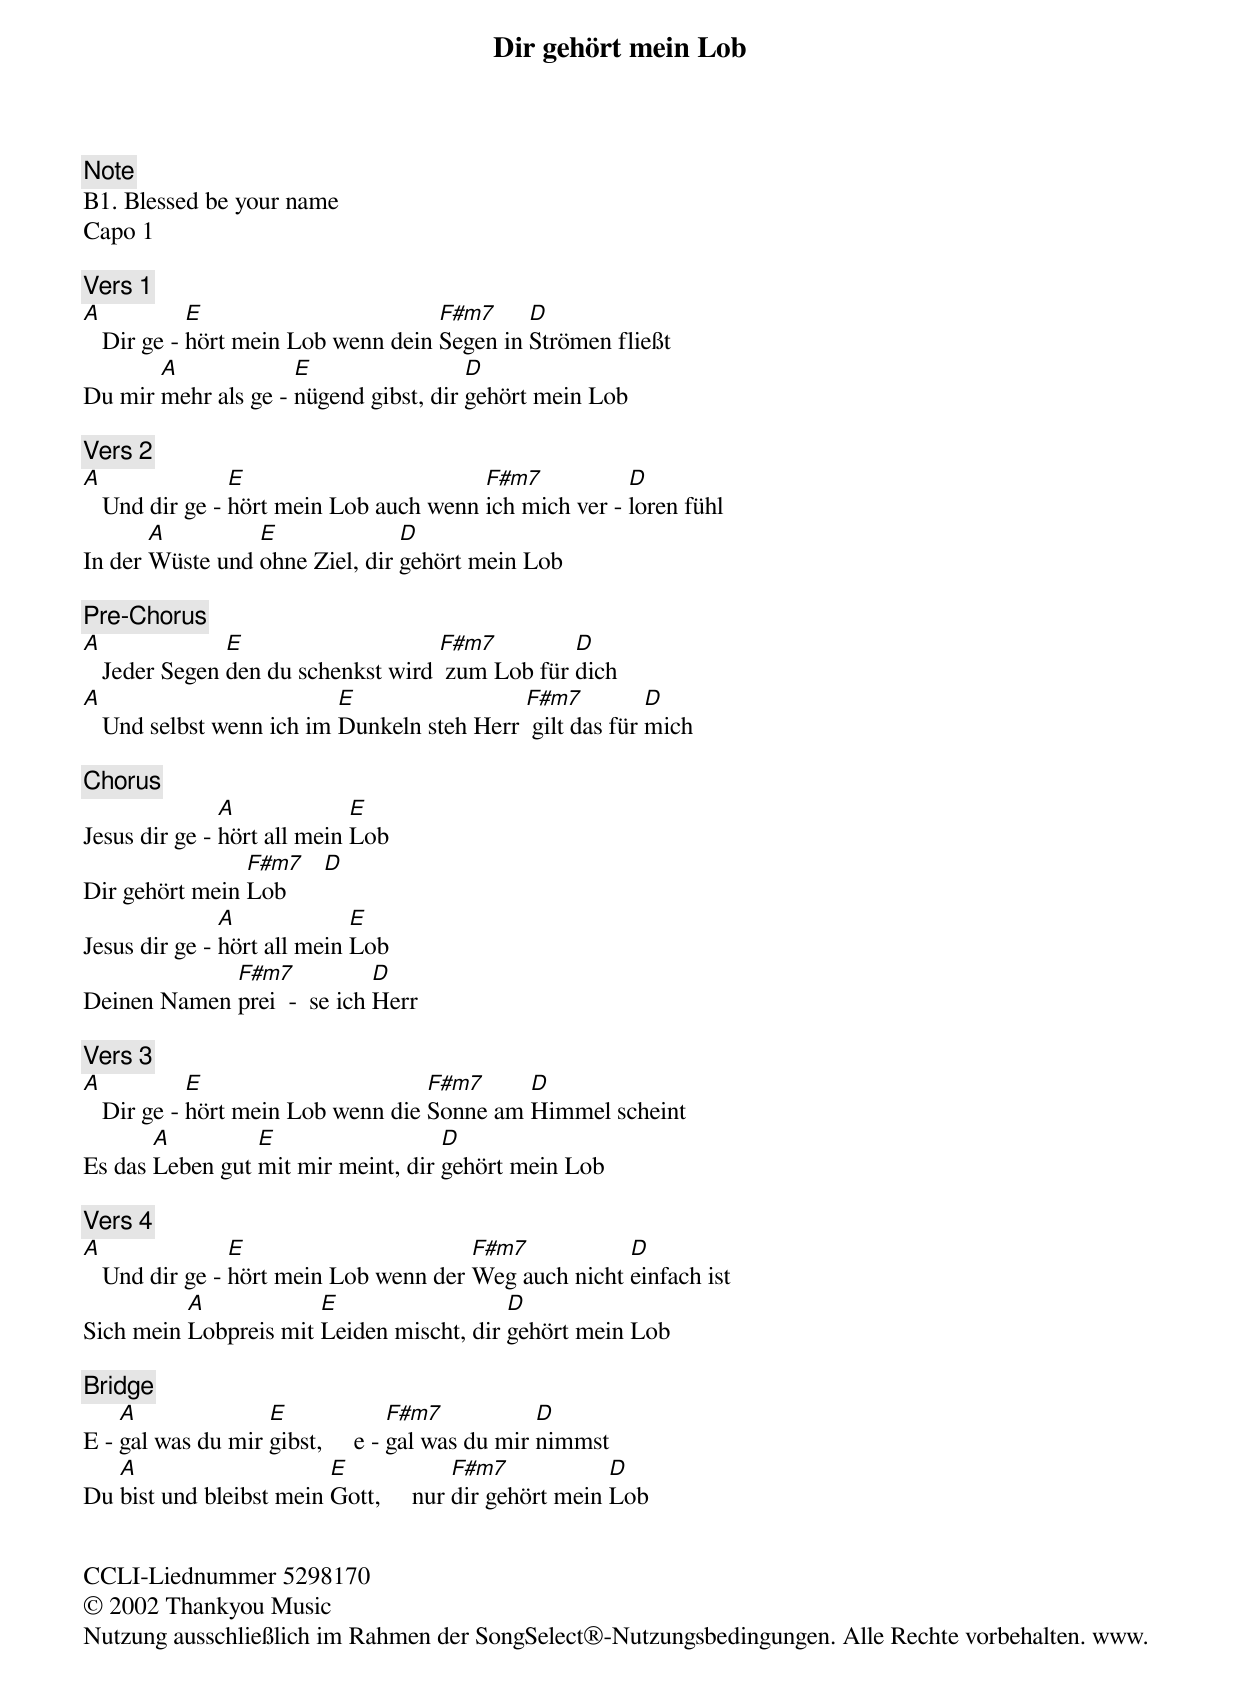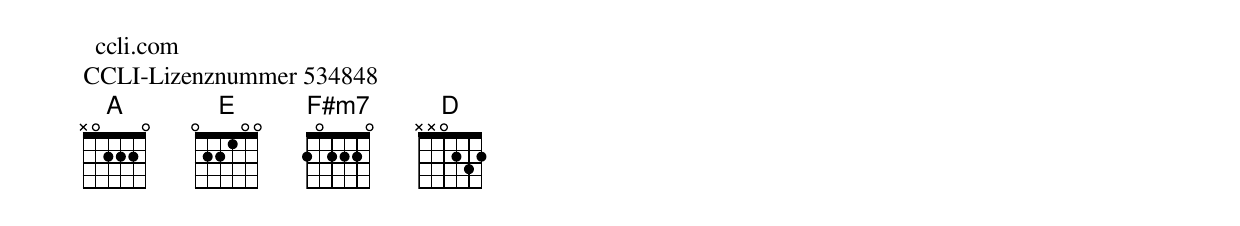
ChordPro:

{title: Dir gehört mein Lob}
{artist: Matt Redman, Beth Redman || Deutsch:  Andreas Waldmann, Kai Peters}
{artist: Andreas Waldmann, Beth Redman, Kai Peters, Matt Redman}
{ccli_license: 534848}
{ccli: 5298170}
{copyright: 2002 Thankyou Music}
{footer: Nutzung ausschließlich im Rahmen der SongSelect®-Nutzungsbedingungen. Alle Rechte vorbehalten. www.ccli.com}

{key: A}
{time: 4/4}
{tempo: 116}

{comment: Note}
B1. Blessed be your name
Capo 1

{comment: Vers 1}
[A]   Dir ge - [E]hört mein Lob wenn dein [F#m7]Segen in [D]Strömen fließt
Du mir [A]mehr als ge - [E]nügend gibst, dir [D]gehört mein Lob

{comment: Vers 2}
[A]   Und dir ge - [E]hört mein Lob auch wenn [F#m7]ich mich ver - [D]loren fühl
In der [A]Wüste und [E]ohne Ziel, dir [D]gehört mein Lob

{comment: Pre-Chorus}
[A]   Jeder Segen [E]den du schenkst wird [F#m7] zum Lob für [D]dich
[A]   Und selbst wenn ich im [E]Dunkeln steh Herr [F#m7] gilt das für [D]mich

{comment: Chorus}
Jesus dir ge - [A]hört all mein [E]Lob
Dir gehört mein [F#m7]Lob      [D]
Jesus dir ge - [A]hört all mein [E]Lob
Deinen Namen [F#m7]prei  -  se ich [D]Herr

{comment: Vers 3}
[A]   Dir ge - [E]hört mein Lob wenn die [F#m7]Sonne am [D]Himmel scheint
Es das [A]Leben gut [E]mit mir meint, dir [D]gehört mein Lob

{comment: Vers 4}
[A]   Und dir ge - [E]hört mein Lob wenn der [F#m7]Weg auch nicht [D]einfach ist
Sich mein [A]Lobpreis mit [E]Leiden mischt, dir [D]gehört mein Lob

{comment: Bridge}
E - [A]gal was du mir [E]gibst,     e - [F#m7]gal was du mir [D]nimmst
Du [A]bist und bleibst mein [E]Gott,     nur [F#m7]dir gehört mein [D]Lob


CCLI-Liednummer 5298170
© 2002 Thankyou Music
Nutzung ausschließlich im Rahmen der SongSelect®-Nutzungsbedingungen. Alle Rechte vorbehalten. www.ccli.com
CCLI-Lizenznummer 534848
